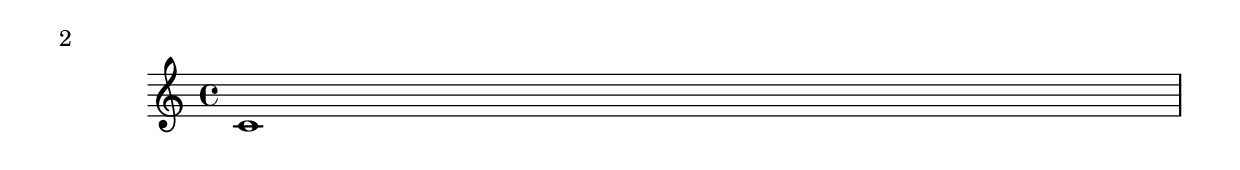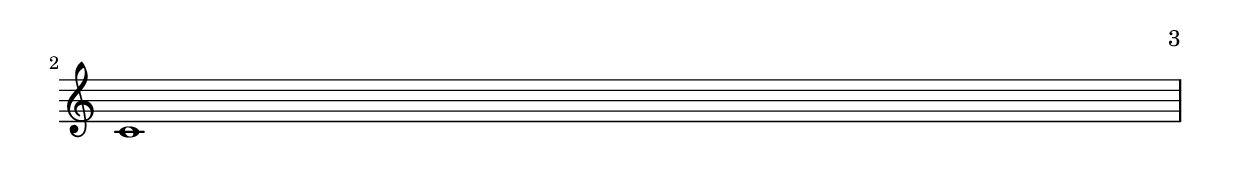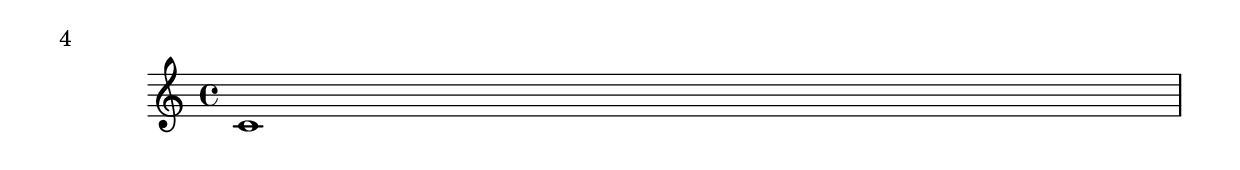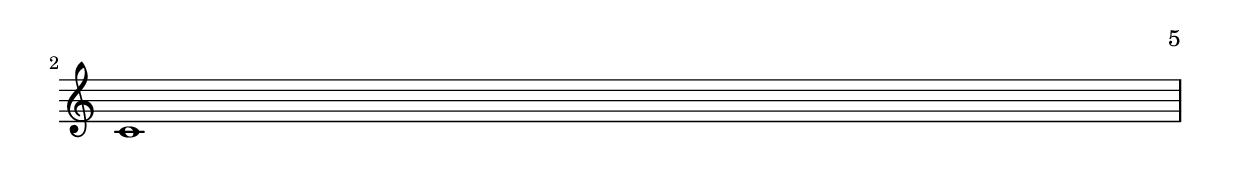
\version "2.23.11"

\header {
  texidoc = "When a label straddles at a page break, the chosen
page is the second one.  This also works when there are several
bookparts.

Note: you need to compile this regtest on its own to check it, as
the @command{lilypond-book} setup does not work for page references."
}

\markup \column {
  \line { Should be 3: \page-ref #'labI "  " "??" }
  \line { Should be 5: \page-ref #'labII "  " "??" }
}

\bookpart {
  {
    c'1
    \pageBreak
    \label labI
    c'1
  }
}

\bookpart {
  {
    c'1
    \pageBreak
    \label labII
    c'1
  }
}
